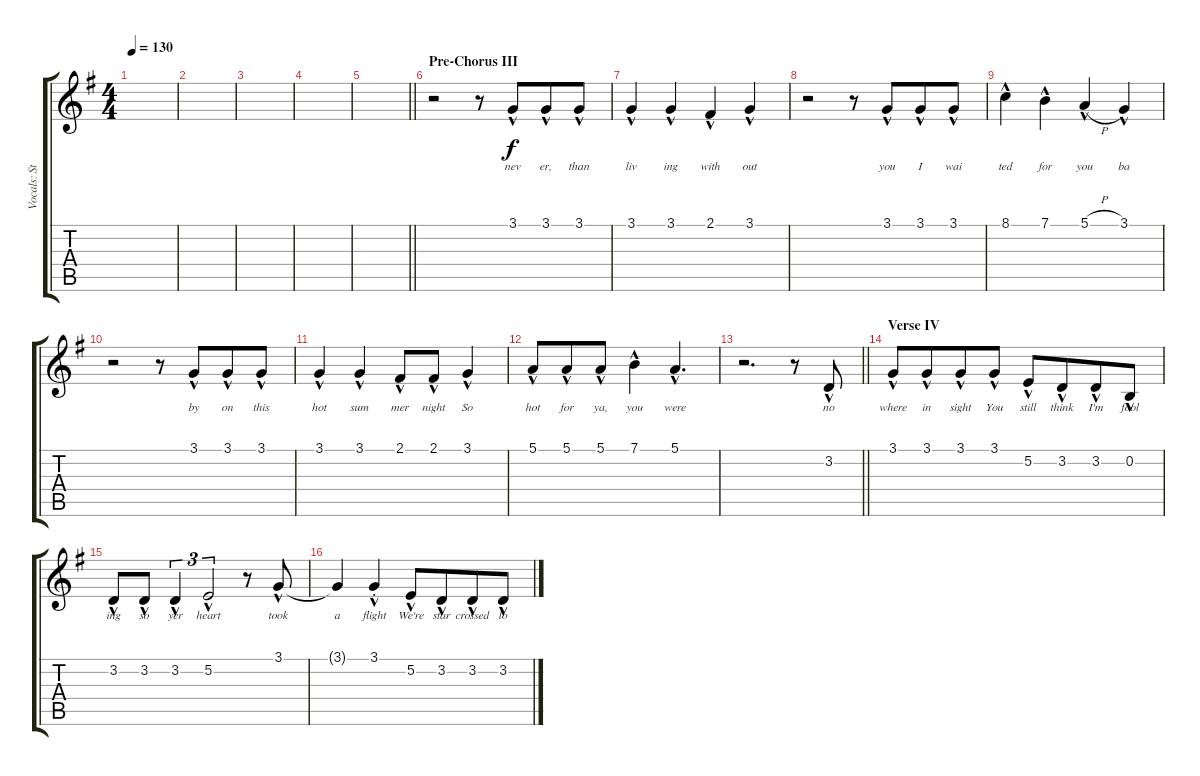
\track ("Vocals: Stephen" "Vocals: St") {instrument lead2sawtooth}
\staff {score tabs}
\tuning (E4 B3 G3 D3 A2 E2) {hide}
\ts (4 4)
\tempo 130
\clef g2
\ks g
|
|
|
|
\barLineRight lightlight
|
\section ("" "Pre-Chorus III")
r.2 r.8 3.1{hac}.8{lyrics (0 "nev") lyrics (1 "") lyrics (2 "") lyrics (3 "") lyrics (4 "") beam merge} 3.1{hac}.8{lyrics (0 "er,") lyrics (1 "") lyrics (2 "") lyrics (3 "") lyrics (4 "")} 3.1{hac}.8{lyrics (0 "than") lyrics (1 "") lyrics (2 "") lyrics (3 "") lyrics (4 "")} |
3.1{hac}.4{lyrics (0 "liv") lyrics (1 "") lyrics (2 "") lyrics (3 "") lyrics (4 "")} 3.1{hac}.4{lyrics (0 "ing") lyrics (1 "") lyrics (2 "") lyrics (3 "") lyrics (4 "")} 2.1{hac}.4{lyrics (0 "with") lyrics (1 "") lyrics (2 "") lyrics (3 "") lyrics (4 "")} 3.1{hac}.4{lyrics (0 "out") lyrics (1 "") lyrics (2 "") lyrics (3 "") lyrics (4 "")} |
r.2 r.8 3.1{hac}.8{lyrics (0 "you") lyrics (1 "") lyrics (2 "") lyrics (3 "") lyrics (4 "") beam merge} 3.1{hac}.8{lyrics (0 "I") lyrics (1 "") lyrics (2 "") lyrics (3 "") lyrics (4 "")} 3.1{hac}.8{lyrics (0 "wai") lyrics (1 "") lyrics (2 "") lyrics (3 "") lyrics (4 "")} |
8.1{hac}.4{lyrics (0 "ted") lyrics (1 "") lyrics (2 "") lyrics (3 "") lyrics (4 "")} 7.1{hac}.4{lyrics (0 "for") lyrics (1 "") lyrics (2 "") lyrics (3 "") lyrics (4 "")} 5.1{h hac}.4{lyrics (0 "you") lyrics (1 "") lyrics (2 "") lyrics (3 "") lyrics (4 "")} 3.1{hac}.4{lyrics (0 "ba") lyrics (1 "") lyrics (2 "") lyrics (3 "") lyrics (4 "")} |
r.2 r.8 3.1{hac}.8{lyrics (0 "by") lyrics (1 "") lyrics (2 "") lyrics (3 "") lyrics (4 "") beam merge} 3.1{hac}.8{lyrics (0 "on") lyrics (1 "") lyrics (2 "") lyrics (3 "") lyrics (4 "")} 3.1{hac}.8{lyrics (0 "this") lyrics (1 "") lyrics (2 "") lyrics (3 "") lyrics (4 "")} |
3.1{hac}.4{lyrics (0 "hot") lyrics (1 "") lyrics (2 "") lyrics (3 "") lyrics (4 "")} 3.1{hac}.4{lyrics (0 "sum") lyrics (1 "") lyrics (2 "") lyrics (3 "") lyrics (4 "")} 2.1{hac}.8{lyrics (0 "mer") lyrics (1 "") lyrics (2 "") lyrics (3 "") lyrics (4 "")} 2.1{hac}.8{lyrics (0 "night") lyrics (1 "") lyrics (2 "") lyrics (3 "") lyrics (4 "")} 3.1{hac}.4{lyrics (0 "So") lyrics (1 "") lyrics (2 "") lyrics (3 "") lyrics (4 "")} |
5.1{hac}.8{lyrics (0 "hot") lyrics (1 "") lyrics (2 "") lyrics (3 "") lyrics (4 "")} 5.1{hac}.8{lyrics (0 "for") lyrics (1 "") lyrics (2 "") lyrics (3 "") lyrics (4 "") beam merge} 5.1{hac}.8{lyrics (0 "ya,") lyrics (1 "") lyrics (2 "") lyrics (3 "") lyrics (4 "")} 7.1{hac}.4{lyrics (0 "you") lyrics (1 "") lyrics (2 "") lyrics (3 "") lyrics (4 "")} 5.1{hac}.4{d lyrics (0 "were") lyrics (1 "") lyrics (2 "") lyrics (3 "") lyrics (4 "")} |
\barLineRight lightlight
r.2{d} r.8 3.2{hac}.8{lyrics (0 "no") lyrics (1 "") lyrics (2 "") lyrics (3 "") lyrics (4 "")} |
\section ("" "Verse IV")
3.1{hac}.8{lyrics (0 "where") lyrics (1 "") lyrics (2 "") lyrics (3 "") lyrics (4 "")} 3.1{hac}.8{lyrics (0 "in") lyrics (1 "") lyrics (2 "") lyrics (3 "") lyrics (4 "") beam merge} 3.1{hac}.8{lyrics (0 "sight") lyrics (1 "") lyrics (2 "") lyrics (3 "") lyrics (4 "")} 3.1{hac}.8{lyrics (0 "You") lyrics (1 "") lyrics (2 "") lyrics (3 "") lyrics (4 "") beam split} 5.2{hac}.8{lyrics (0 "still") lyrics (1 "") lyrics (2 "") lyrics (3 "") lyrics (4 "")} 3.2{hac}.8{lyrics (0 "think") lyrics (1 "") lyrics (2 "") lyrics (3 "") lyrics (4 "") beam merge} 3.2{hac}.8{lyrics (0 "I'm") lyrics (1 "") lyrics (2 "") lyrics (3 "") lyrics (4 "")} 0.2{hac}.8{lyrics (0 "fool") lyrics (1 "") lyrics (2 "") lyrics (3 "") lyrics (4 "")} |
3.2{hac}.8{lyrics (0 "ing") lyrics (1 "") lyrics (2 "") lyrics (3 "") lyrics (4 "")} 3.2{hac}.8{lyrics (0 "so") lyrics (1 "") lyrics (2 "") lyrics (3 "") lyrics (4 "") beam merge} 3.2{hac}.4{tu (3 2) lyrics (0 "yer") lyrics (1 "") lyrics (2 "") lyrics (3 "") lyrics (4 "")} 5.2{hac}.2{tu (3 2) lyrics (0 "heart") lyrics (1 "") lyrics (2 "") lyrics (3 "") lyrics (4 "")} r.8 3.1{hac}.8{lyrics (0 "took") lyrics (1 "") lyrics (2 "") lyrics (3 "") lyrics (4 "")} |
3.1{t}.4{lyrics (0 "a") lyrics (1 "") lyrics (2 "") lyrics (3 "") lyrics (4 "")} 3.1{hac st}.4{lyrics (0 "flight") lyrics (1 "") lyrics (2 "") lyrics (3 "") lyrics (4 "")} 5.2{hac}.8{lyrics (0 "We're") lyrics (1 "") lyrics (2 "") lyrics (3 "") lyrics (4 "")} 3.2{hac}.8{lyrics (0 "star") lyrics (1 "") lyrics (2 "") lyrics (3 "") lyrics (4 "") beam merge} 3.2{hac}.8{lyrics (0 "crossed") lyrics (1 "") lyrics (2 "") lyrics (3 "") lyrics (4 "")} 3.2{hac}.8{lyrics (0 "lo") lyrics (1 "") lyrics (2 "") lyrics (3 "") lyrics (4 "")}
